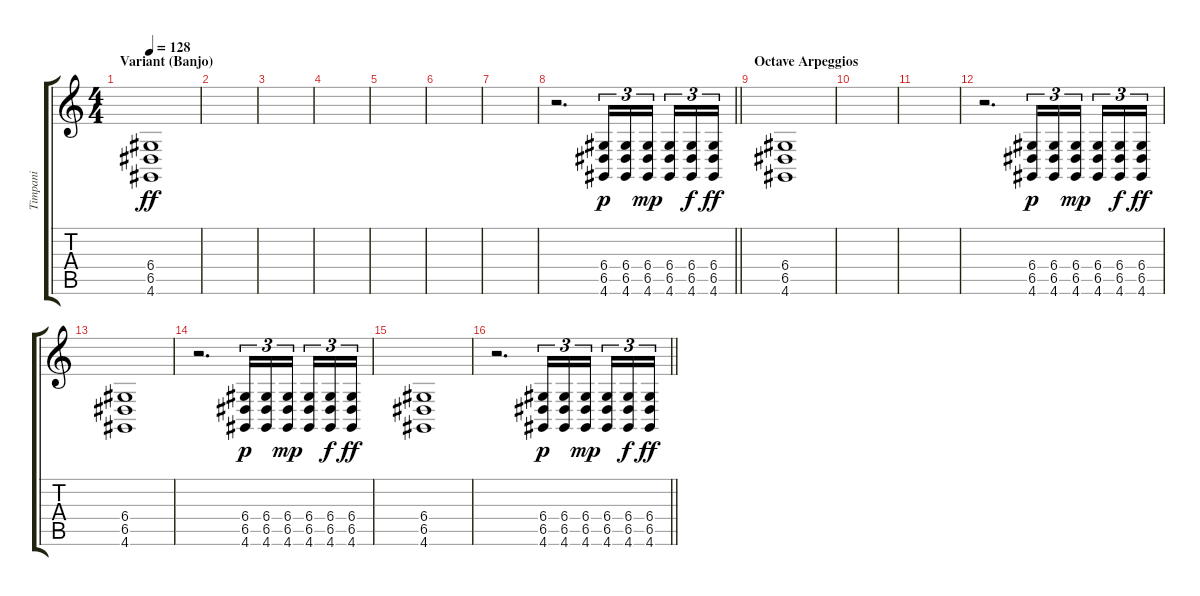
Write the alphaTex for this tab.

\track ("Timpani" "Timpani") {instrument timpani}
\staff {score tabs}
\tuning (E4 B3 G3 D3 A2 E2) {hide}
\ts (4 4)
\section ("" "Variant (Banjo)")
\tempo 128
\clef g2
\ks c
(6.4 6.5 4.6).1{dy ff} |
|
|
|
|
|
|
\barLineRight lightlight
r.2{d} (6.4 6.5 4.6).16{tu (3 2) dy p} (6.4 6.5 4.6).16{tu (3 2)} (6.4 6.5 4.6).16{tu (3 2) dy mp beam splitsecondary} (6.4 6.5 4.6).16{tu (3 2)} (6.4 6.5 4.6).16{tu (3 2) dy f} (6.4 6.5 4.6).16{tu (3 2) dy ff} |
\section ("" "Octave Arpeggios")
(6.4 6.5 4.6).1 |
|
|
r.2{d} (6.4 6.5 4.6).16{tu (3 2) dy p} (6.4 6.5 4.6).16{tu (3 2)} (6.4 6.5 4.6).16{tu (3 2) dy mp beam splitsecondary} (6.4 6.5 4.6).16{tu (3 2)} (6.4 6.5 4.6).16{tu (3 2) dy f} (6.4 6.5 4.6).16{tu (3 2) dy ff} |
(6.4 6.5 4.6).1 |
r.2{d} (6.4 6.5 4.6).16{tu (3 2) dy p} (6.4 6.5 4.6).16{tu (3 2)} (6.4 6.5 4.6).16{tu (3 2) dy mp beam splitsecondary} (6.4 6.5 4.6).16{tu (3 2)} (6.4 6.5 4.6).16{tu (3 2) dy f} (6.4 6.5 4.6).16{tu (3 2) dy ff} |
(6.4 6.5 4.6).1 |
\barLineRight lightlight
r.2{d} (6.4 6.5 4.6).16{tu (3 2) dy p} (6.4 6.5 4.6).16{tu (3 2)} (6.4 6.5 4.6).16{tu (3 2) dy mp beam splitsecondary} (6.4 6.5 4.6).16{tu (3 2)} (6.4 6.5 4.6).16{tu (3 2) dy f} (6.4 6.5 4.6).16{tu (3 2) dy ff}
